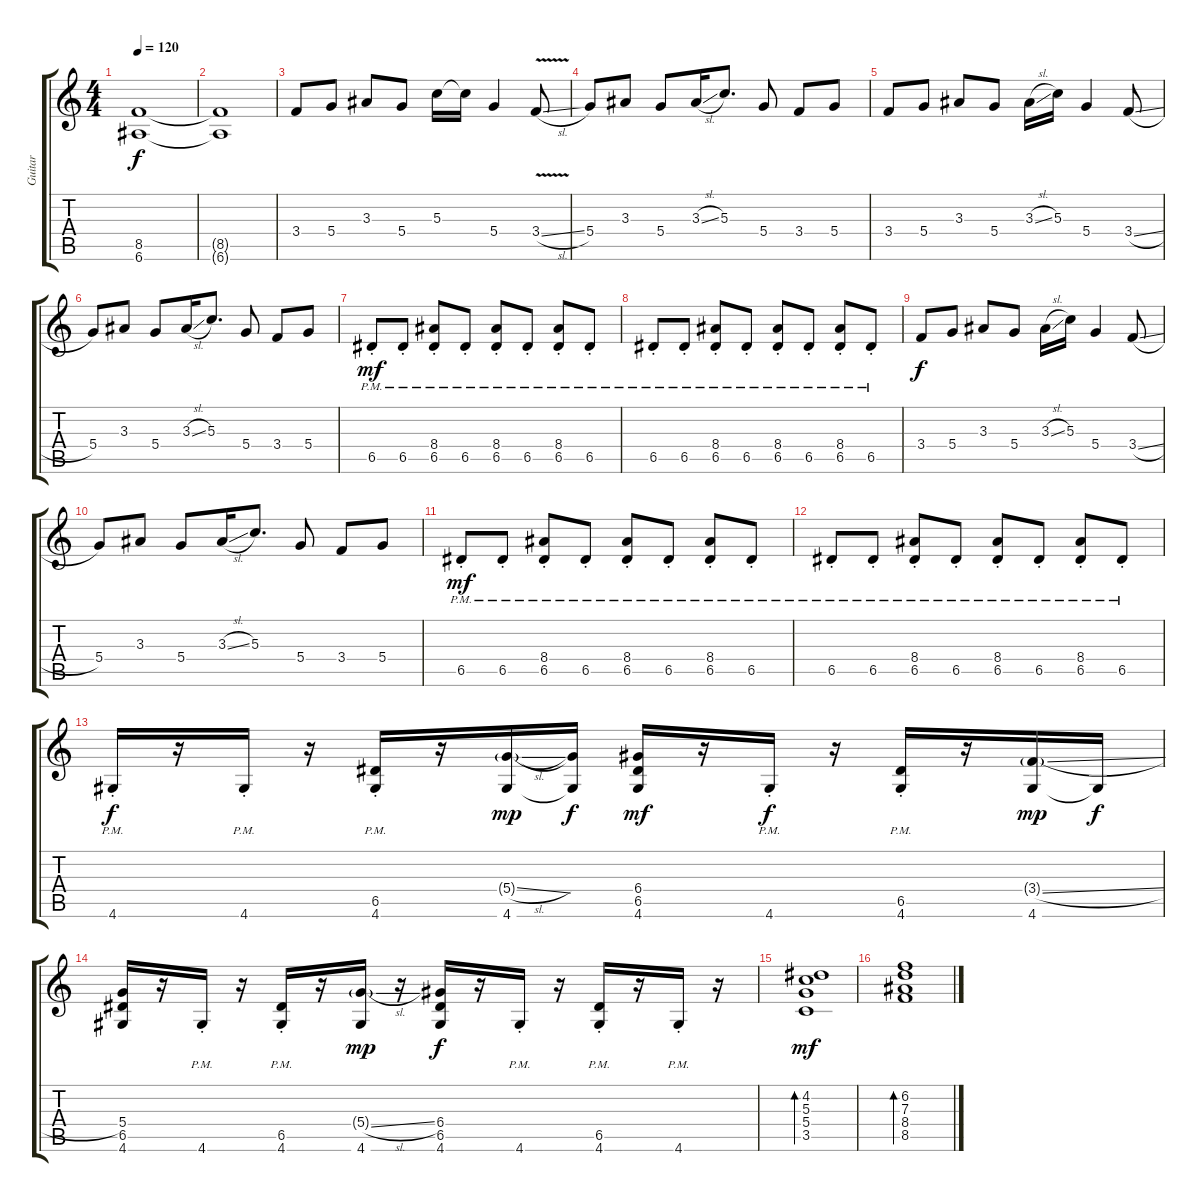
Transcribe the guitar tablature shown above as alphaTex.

\track ("Guitar" "Guitar") {instrument electricguitarjazz}
\staff {score tabs}
\tuning (E4 B3 G3 D3 A2 E2) {hide}
\ts (4 4)
\tempo 120
\clef g2
\ks c
(8.5 6.6).1{dy f} |
(8.5{t} 6.6{t}).1 |
3.4.8 5.4.8 3.3.8 5.4.8 5.3.16 5.3{t}.16 5.4.4 3.4{v sl}.8 |
5.4.8 3.3.8 5.4.8 3.3{sl}.16 5.3.8{d} 5.4.8 3.4.8 5.4.8 |
3.4.8 5.4.8 3.3.8 5.4.8 3.3{sl}.16 5.3.16 5.4.4 3.4{sl}.8 |
5.4.8 3.3.8 5.4.8 3.3{sl}.16 5.3.8{d} 5.4.8 3.4.8 5.4.8 |
6.5{pm st}.8{dy mf} 6.5{pm st}.8 (8.4{pm st} 6.5{pm st}).8 6.5{pm st}.8 (8.4{pm st} 6.5{pm st}).8 6.5{pm st}.8 (8.4{pm st} 6.5{pm st}).8 6.5{pm st}.8 |
6.5{pm st}.8 6.5{pm st}.8 (8.4{pm st} 6.5{pm st}).8 6.5{pm st}.8 (8.4{pm st} 6.5{pm st}).8 6.5{pm st}.8 (8.4{pm st} 6.5{pm st}).8 6.5{pm st}.8 |
3.4.8{dy f} 5.4.8 3.3.8 5.4.8 3.3{sl}.16 5.3.16 5.4.4 3.4{sl}.8 |
5.4.8 3.3.8 5.4.8 3.3{sl}.16 5.3.8{d} 5.4.8 3.4.8 5.4.8 |
6.5{pm st}.8{dy mf} 6.5{pm st}.8 (8.4{pm st} 6.5{pm st}).8 6.5{pm st}.8 (8.4{pm st} 6.5{pm st}).8 6.5{pm st}.8 (8.4{pm st} 6.5{pm st}).8 6.5{pm st}.8 |
6.5{pm st}.8 6.5{pm st}.8 (8.4{pm st} 6.5{pm st}).8 6.5{pm st}.8 (8.4{pm st} 6.5{pm st}).8 6.5{pm st}.8 (8.4{pm st} 6.5{pm st}).8 6.5{pm st}.8 |
4.6{pm st}.16{dy f} r.16 4.6{pm st}.16 r.16 (6.5{pm st} 4.6{pm st}).16 r.16 (5.4{sl g} 4.6).16{dy mp} (5.4{t} 4.6{t}).16{dy f} (6.4 6.5 4.6).16{dy mf} r.16 4.6{pm st}.16{dy f} r.16 (6.5{pm st} 4.6{pm st}).16 r.16 (3.4{sl g} 4.6).16{dy mp} 4.6{t}.16{dy f} |
(5.4 6.5 4.6).16 r.16 4.6{pm st}.16 r.16 (6.5{pm st} 4.6{pm st}).16 r.16 (5.4{sl g} 4.6).16{dy mp} r.16 (6.4 6.5 4.6).16{dy f} r.16 4.6{pm st}.16 r.16 (6.5{pm st} 4.6{pm st}).16 r.16 4.6{pm st}.16 r.16 |
(4.2 5.3 5.4 3.5).1{bd 240 dy mf} |
(6.2 7.3 8.4 8.5).1{bd 240}
